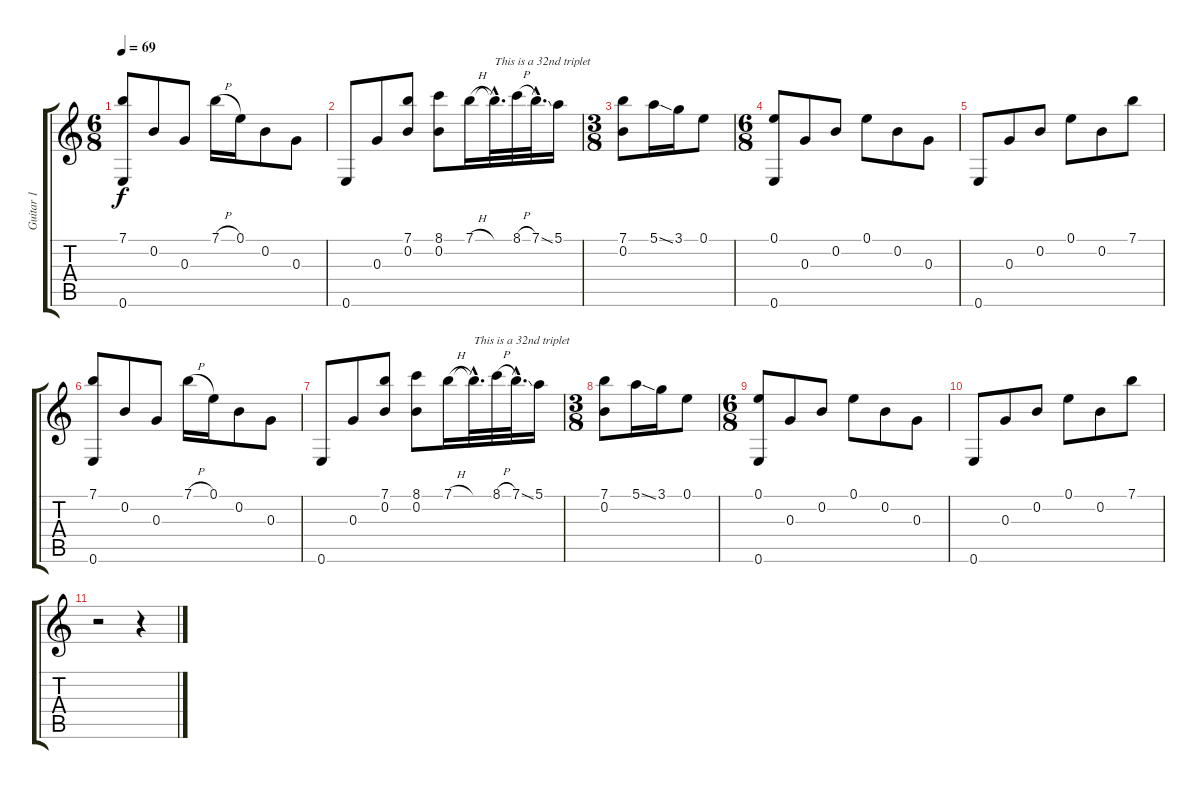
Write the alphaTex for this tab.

\track ("Guitar 1" "Guitar 1") {instrument acousticguitarsteel}
\staff {score tabs}
\tuning (E4 B3 G3 D3 A2 E2) {hide}
\ts (6 8)
\tempo 69
\clef g2
\ks c
(7.1 0.6).8{dy f} 0.2.8 0.3.8 7.1{h}.16 0.1.16 0.2.8 0.3.8 |
0.6.8 0.3.8 (7.1 0.2).8 (8.1 0.2).8 7.1{h}.16 7.1{hac t}.32{d txt "This is a 32nd triplet"} 8.1{h}.32 7.1{ss hac}.32{d} 5.1.16 |
\ts (3 8)
(7.1 0.2).8 5.1{ss}.16 3.1.16 0.1.8 |
\ts (6 8)
(0.1 0.6).8 0.3.8 0.2.8 0.1.8 0.2.8 0.3.8 |
0.6.8 0.3.8 0.2.8 0.1.8 0.2.8 7.1.8 |
(7.1 0.6).8 0.2.8 0.3.8 7.1{h}.16 0.1.16 0.2.8 0.3.8 |
0.6.8 0.3.8 (7.1 0.2).8 (8.1 0.2).8 7.1{h}.16 7.1{hac t}.32{d txt "This is a 32nd triplet"} 8.1{h}.32 7.1{ss hac}.32{d} 5.1.16 |
\ts (3 8)
(7.1 0.2).8 5.1{ss}.16 3.1.16 0.1.8 |
\ts (6 8)
(0.1 0.6).8 0.3.8 0.2.8 0.1.8 0.2.8 0.3.8 |
0.6.8 0.3.8 0.2.8 0.1.8 0.2.8 7.1.8 |
r.2 r.4
